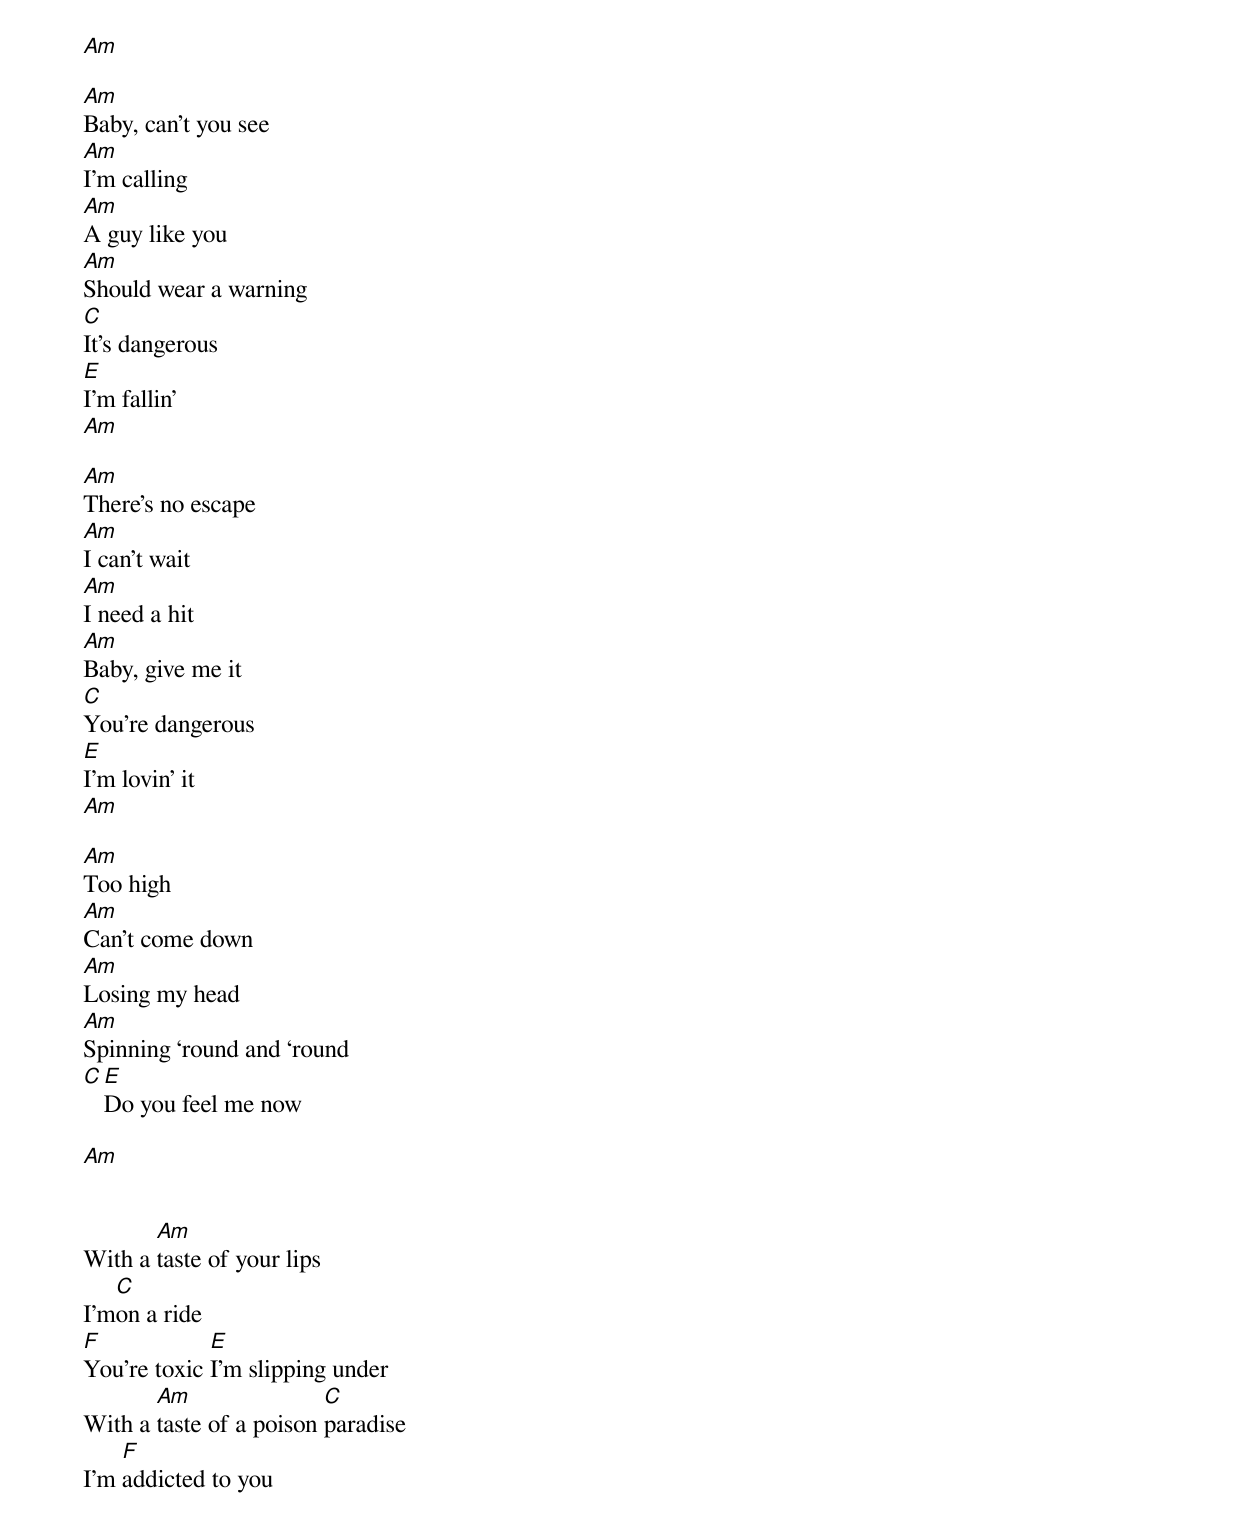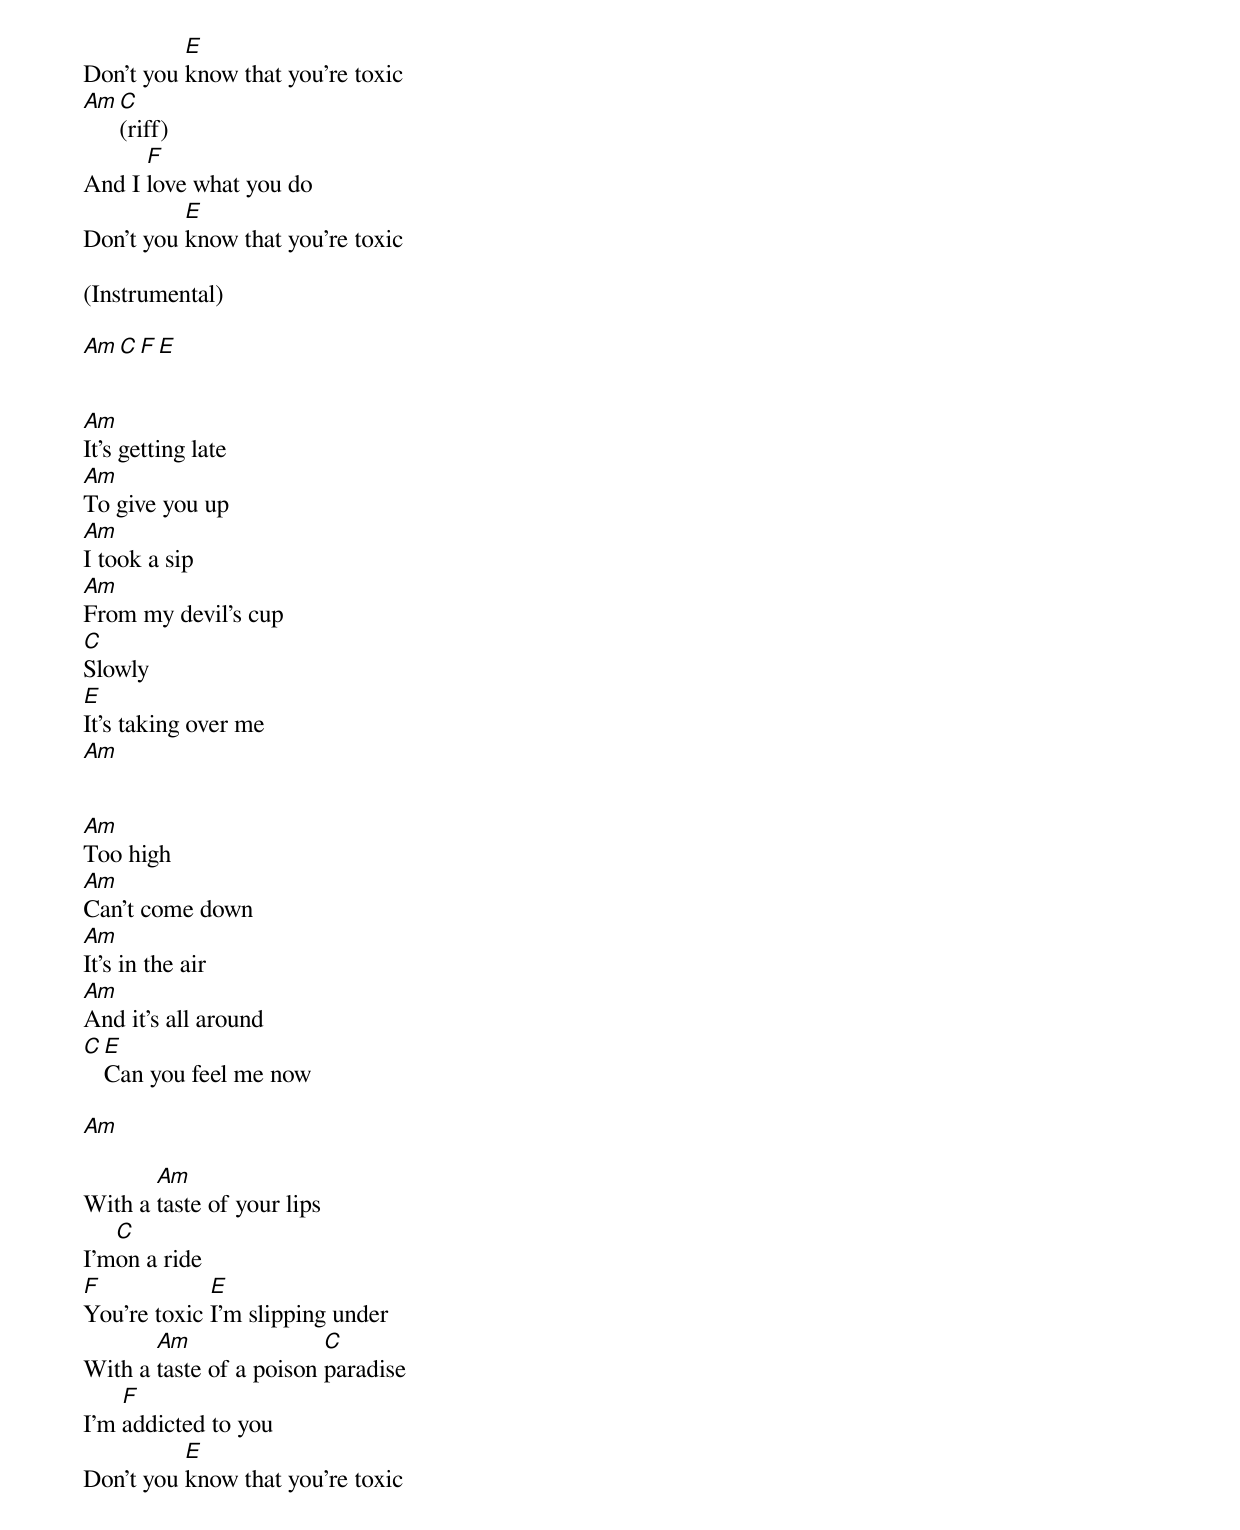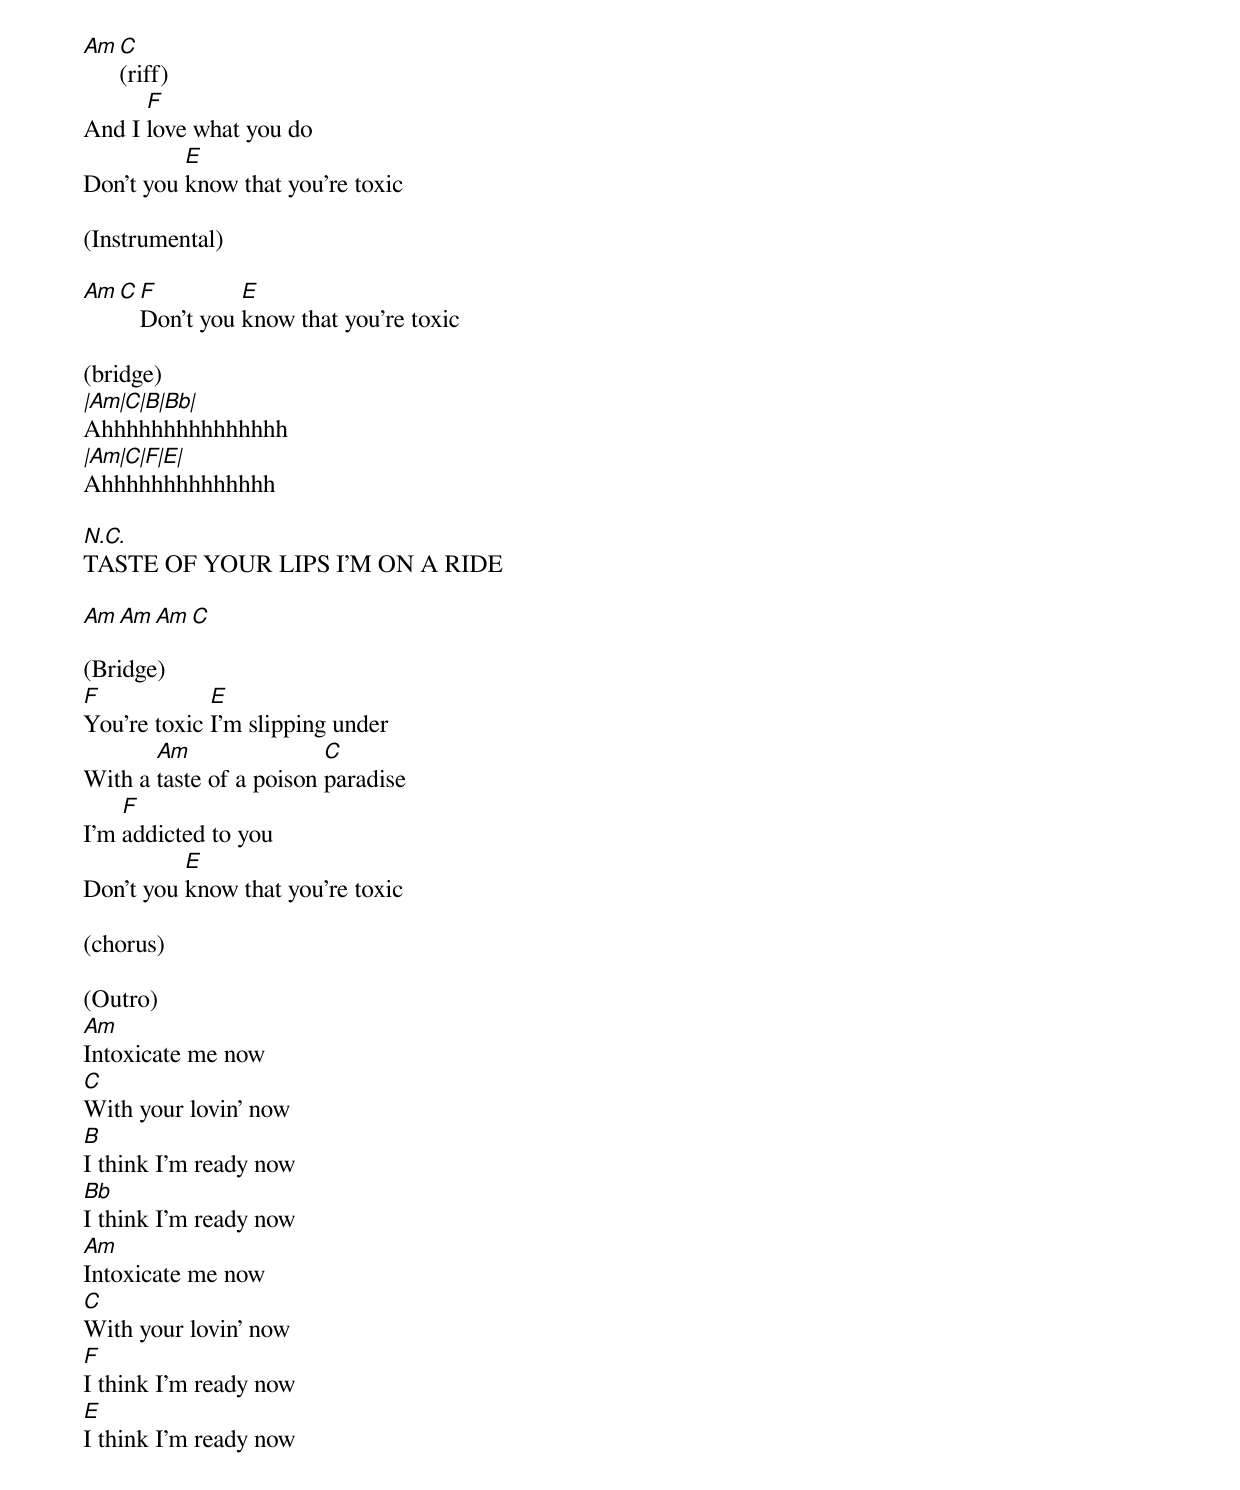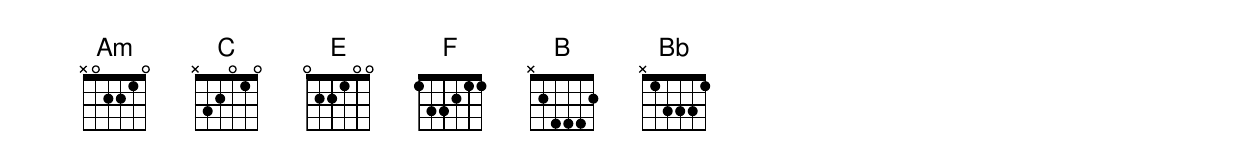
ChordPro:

[Am]

[Am]Baby, can’t you see
[Am]I’m calling
[Am]A guy like you
[Am]Should wear a warning
[C]It’s dangerous
[E]I’m fallin’
[Am]

[Am]There’s no escape
[Am]I can’t wait
[Am]I need a hit
[Am]Baby, give me it
[C]You’re dangerous
[E]I’m lovin’ it
[Am]

[Am]Too high
[Am]Can’t come down
[Am]Losing my head
[Am]Spinning ‘round and ‘round
[C][E]Do you feel me now

[Am]


With a [Am]taste of your lips
I’m[C]on a ride
[F]You're toxic [E]I'm slipping under
With a [Am]taste of a poison [C]paradise
I’m [F]addicted to you
Don’t you [E]know that you’re toxic
[Am][C](riff)
And I [F]love what you do
Don’t you [E]know that you’re toxic

(Instrumental)

[Am][C][F][E]


[Am]It’s getting late
[Am]To give you up
[Am]I took a sip
[Am]From my devil's cup
[C]Slowly
[E]It’s taking over me
[Am]


[Am]Too high
[Am]Can’t come down
[Am]It’s in the air
[Am]And it’s all around
[C][E]Can you feel me now

[Am]

With a [Am]taste of your lips
I’m[C]on a ride
[F]You're toxic [E]I'm slipping under
With a [Am]taste of a poison [C]paradise
I’m [F]addicted to you
Don’t you [E]know that you’re toxic
[Am][C](riff)
And I [F]love what you do
Don’t you [E]know that you’re toxic

(Instrumental)

[Am][C][F]Don't you [E]know that you're toxic

(bridge)
[|Am|C|B|Bb|]
Ahhhhhhhhhhhhhhh
[|Am|C|F|E|]
Ahhhhhhhhhhhhhh

[N.C.]
TASTE OF YOUR LIPS I'M ON A RIDE

[Am][Am][Am][C]

(Bridge)
[F]You're toxic [E]I'm slipping under
With a [Am]taste of a poison [C]paradise
I'm [F]addicted to you
Don't you [E]know that you're toxic

(chorus)

(Outro)
[Am]Intoxicate me now
[C]With your lovin' now
[B]I think I'm ready now
[Bb]I think I'm ready now
[Am]Intoxicate me now
[C]With your lovin' now
[F]I think I'm ready now
[E]I think I'm ready now
